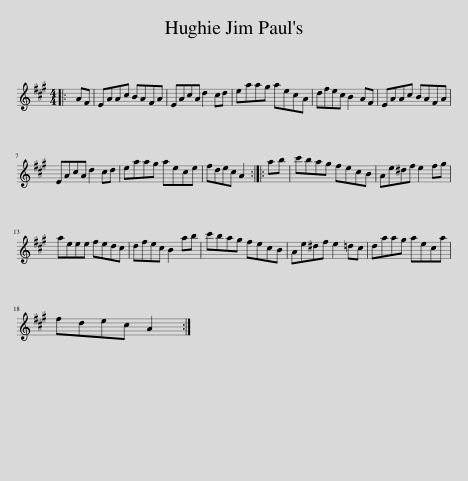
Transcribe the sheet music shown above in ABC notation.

X:1
L:1/8
M:4/4
I:linebreak $
K:A
V:1 treble
V:1
|: AF | EAAc BAFA | EAcA d2 cd | eaag aecA | dfec B2 AF | %5
 EAAc BAFA |$ EAcA d2 cd | eaag aece | fdec A2 :: ab | %10
 c'bag fecB | Ae^df e2 fg |$ aeee fedc | dfec B2 ab | c'bag fecB | %15
 Ae^df e2 =dc | daag aeca |$ fdec A2 :| %18
